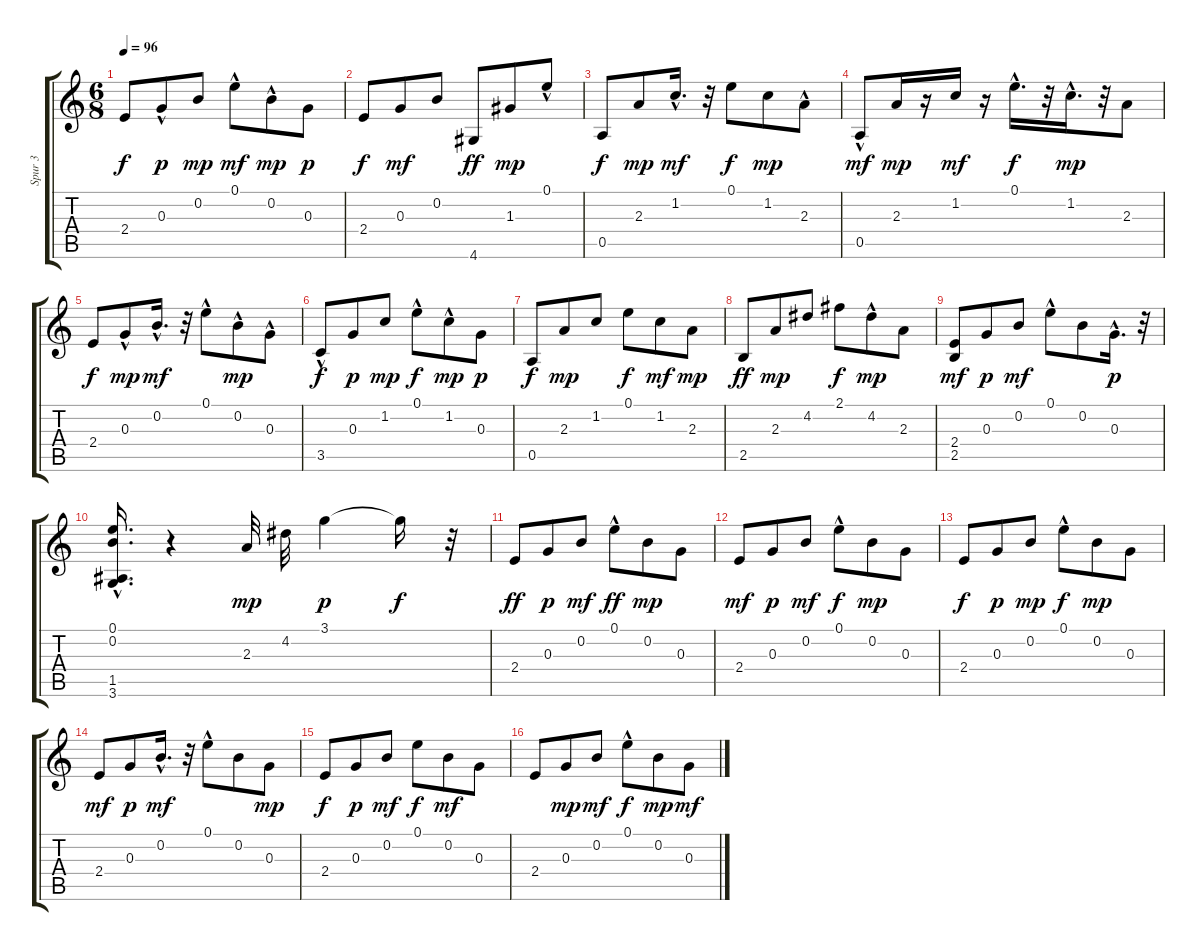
\track ("Spur 3" "Spur 3") {instrument acousticguitarsteel}
\staff {score tabs}
\tuning (E4 B3 G3 D3 A2 E2) {hide}
\ts (6 8)
\tempo 96
\clef g2
\ks c
2.4.8{dy f} 0.3{hac}.8{dy p} 0.2.8{dy mp} 0.1{hac}.8{dy mf} 0.2{hac}.8{dy mp} 0.3.8{dy p} |
2.4.8{dy f} 0.3.8{dy mf} 0.2.8 4.6.8{dy ff} 1.3.8{dy mp} 0.1{hac}.8 |
0.5.8{dy f} 2.3.8{dy mp} 1.2{hac}.16{d dy mf} r.32 0.1.8{dy f} 1.2.8{dy mp} 2.3{hac}.8 |
0.5{hac}.8{dy mf} 2.3.16{dy mp} r.16 1.2.16{dy mf} r.16 0.1{hac}.16{d dy f} r.32 1.2{hac}.16{d dy mp} r.32 2.3.8 |
2.4.8{dy f} 0.3{hac}.8{dy mp} 0.2{hac}.16{d dy mf} r.32 0.1{hac}.8 0.2{hac}.8{dy mp} 0.3{hac}.8 |
3.5{hac}.8{dy f} 0.3.8{dy p} 1.2.8{dy mp} 0.1{hac}.8{dy f} 1.2{hac}.8{dy mp} 0.3.8{dy p} |
0.5.8{dy f} 2.3.8{dy mp} 1.2.8 0.1.8{dy f} 1.2.8{dy mf} 2.3.8{dy mp} |
2.5.8{dy ff} 2.3.8{dy mp} 4.2.8 2.1.8{dy f} 4.2{hac}.8{dy mp} 2.3.8 |
(2.4 2.5).8{dy mf} 0.3.8{dy p} 0.2.8{dy mf} 0.1{hac}.8 0.2.8 0.3{hac}.16{d dy p} r.32 |
(0.1{hac} 0.2 1.5 3.6{hac}).16{d} r.4 2.3.32{dy mp} 4.2.32 3.1.4{dy p} 3.1{t}.16{dy f} r.32 |
2.4.8{dy ff} 0.3.8{dy p} 0.2.8{dy mf} 0.1{hac}.8{dy ff} 0.2.8{dy mp} 0.3.8 |
2.4.8{dy mf} 0.3.8{dy p} 0.2.8{dy mf} 0.1{hac}.8{dy f} 0.2.8{dy mp} 0.3.8 |
2.4.8{dy f} 0.3.8{dy p} 0.2.8{dy mp} 0.1{hac}.8{dy f} 0.2.8{dy mp} 0.3.8 |
2.4.8{dy mf} 0.3.8{dy p} 0.2{hac}.16{d dy mf} r.32 0.1{hac}.8 0.2.8 0.3.8{dy mp} |
2.4.8{dy f} 0.3.8{dy p} 0.2.8{dy mf} 0.1.8{dy f} 0.2.8{dy mf} 0.3.8 |
2.4.8 0.3.8{dy mp} 0.2.8{dy mf} 0.1{hac}.8{dy f} 0.2.8{dy mp} 0.3.8{dy mf}
